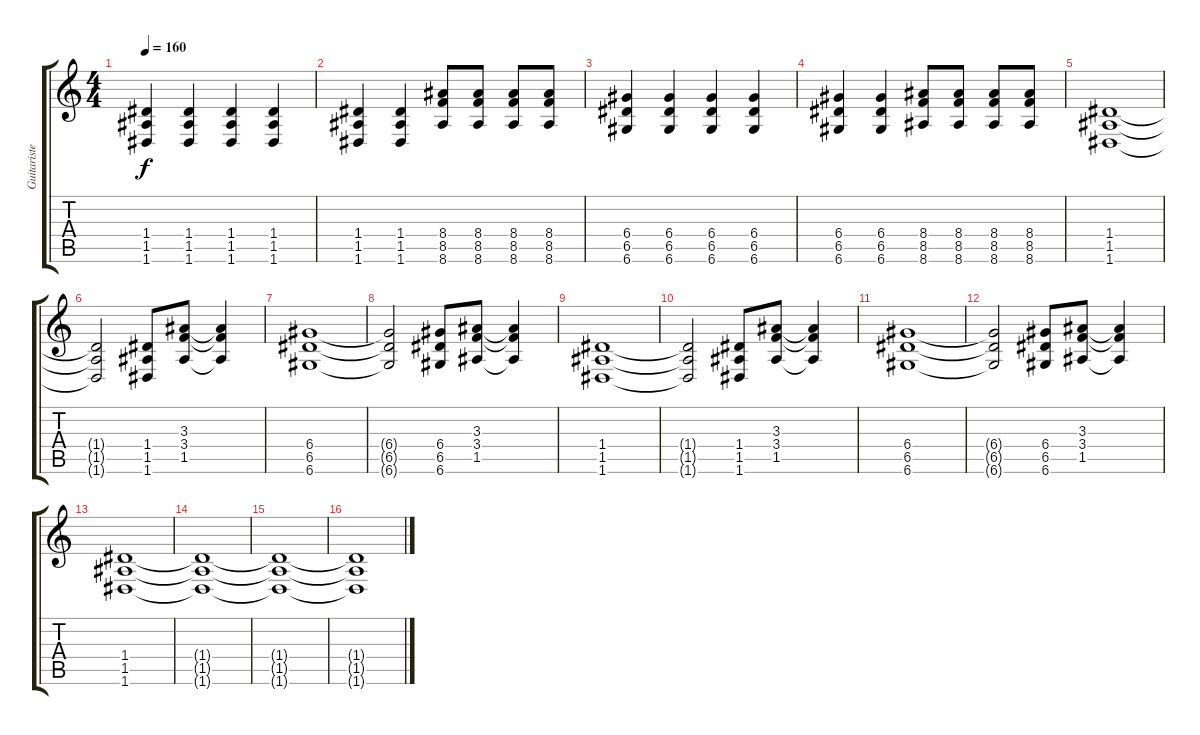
\track ("Guitariste de G.C" "Guitariste") {instrument distortionguitar}
\staff {score tabs}
\tuning (E4 B3 G3 D3 A2 D2) {hide}
\ts (4 4)
\tempo 160
\clef g2
\ks c
(1.4 1.5 1.6).4{dy f} (1.4 1.5 1.6).4 (1.4 1.5 1.6).4 (1.4 1.5 1.6).4 |
(1.4 1.5 1.6).4 (1.4 1.5 1.6).4 (8.4 8.5 8.6).8 (8.4 8.5 8.6).8 (8.4 8.5 8.6).8 (8.4 8.5 8.6).8 |
(6.4 6.5 6.6).4 (6.4 6.5 6.6).4 (6.4 6.5 6.6).4 (6.4 6.5 6.6).4 |
(6.4 6.5 6.6).4 (6.4 6.5 6.6).4 (8.4 8.5 8.6).8 (8.4 8.5 8.6).8 (8.4 8.5 8.6).8 (8.4 8.5 8.6).8 |
(1.4 1.5 1.6).1 |
(1.4{t} 1.5{t} 1.6{t}).2 (1.4 1.5 1.6).8 (3.3 3.4 1.5).8 (3.3{t} 3.4{t} 1.5{t}).4 |
(6.4 6.5 6.6).1 |
(6.4{t} 6.5{t} 6.6{t}).2 (6.4 6.5 6.6).8 (3.3 3.4 1.5).8 (3.3{t} 3.4{t} 1.5{t}).4 |
(1.4 1.5 1.6).1 |
(1.4{t} 1.5{t} 1.6{t}).2 (1.4 1.5 1.6).8 (3.3 3.4 1.5).8 (3.3{t} 3.4{t} 1.5{t}).4 |
(6.4 6.5 6.6).1 |
(6.4{t} 6.5{t} 6.6{t}).2 (6.4 6.5 6.6).8 (3.3 3.4 1.5).8 (3.3{t} 3.4{t} 1.5{t}).4 |
(1.4 1.5 1.6).1 |
(1.4{t} 1.5{t} 1.6{t}).1 |
(1.4{t} 1.5{t} 1.6{t}).1 |
(1.4{t} 1.5{t} 1.6{t}).1
